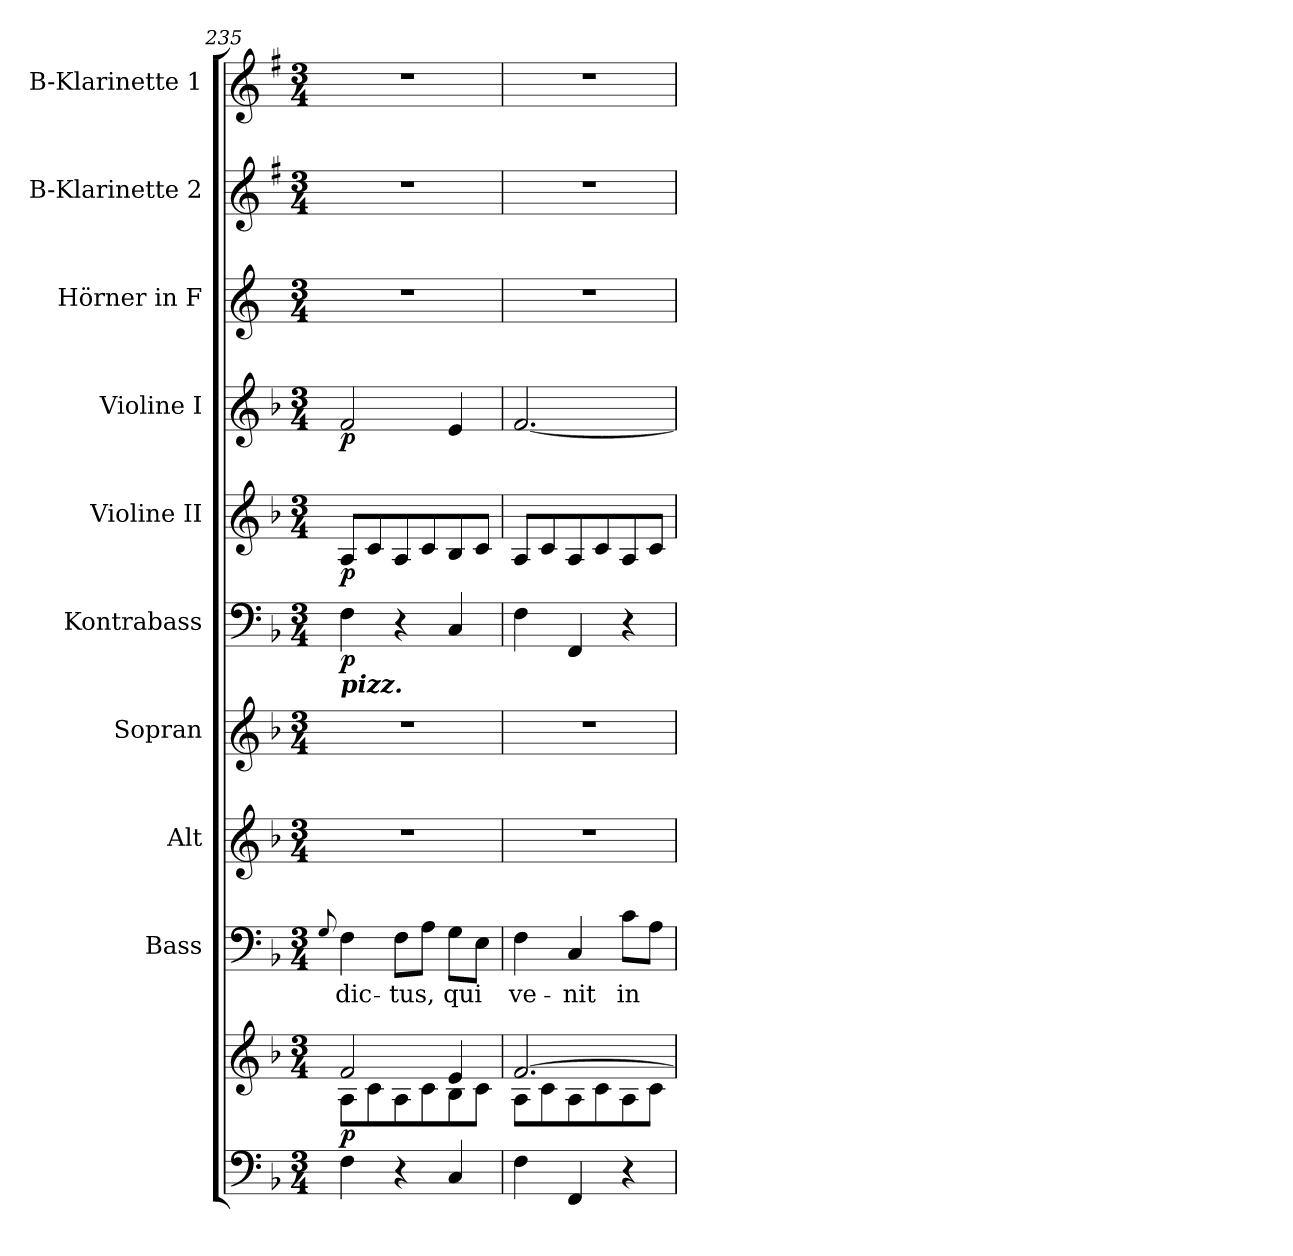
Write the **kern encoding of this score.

**kern	**kern	**dynam	**kern	**text	**kern	**kern	**kern	**dynam	**kern	**dynam	**kern	**dynam	**kern	**kern	**kern
*part10	*part10	*part10	*part9	*part9	*part8	*part7	*part6	*part6	*part5	*part5	*part4	*part4	*part3	*part2	*part1
*staff11	*staff10	*staff10/11	*staff9	*staff9	*staff8	*staff7	*staff6	*staff6	*staff5	*staff5	*staff4	*staff4	*staff3	*staff2	*staff1
*	*	*	*I"Bass	*	*I"Alt	*I"Sopran	*I"Kontrabass	*	*I"Violine II	*	*I"Violine I	*	*I"Hörner in F	*I"B-Klarinette 2	*I"B-Klarinette 1
*	*	*	*I'B.	*	*I'A.	*I'S.	*I'Kb.	*	*I'Vl. II	*	*I'Vl. I	*	*	*I'B Kl. 2	*I'B Kl. 1
*clefF4	*clefG2	*	*clefF4	*	*clefG2	*clefG2	*clefF4	*	*clefG2	*	*clefG2	*	*clefG2	*clefG2	*clefG2
*	*	*	*	*	*	*	*ITrd7c12	*	*	*	*	*	*ITrd4c7	*ITrd1c2	*ITrd1c2
*k[b-]	*k[b-]	*	*k[b-]	*	*k[b-]	*k[b-]	*k[b-]	*	*k[b-]	*	*k[b-]	*	*k[b-]	*k[b-]	*k[b-]
*F:	*F:	*	*F:	*	*F:	*F:	*F:	*	*F:	*	*F:	*	*F:	*F:	*F:
*M3/4	*M3/4	*	*M3/4	*	*M3/4	*M3/4	*M3/4	*	*M3/4	*	*M3/4	*	*M3/4	*M3/4	*M3/4
=235	=235	=235	=235	=235	=235	=235	=235	=235	=235	=235	=235	=235	=235	=235	=235
.	.	.	8qqG/	.	.	.	.	.	.	.	.	.	.	.	.
*	*^	*	*	*	*	*	*	*	*	*	*	*	*	*	*
!	!	!	!	!	!	!	!	!LO:TX:b:Bi:t=pizz.	!	!	!	!	!	!	!	!
!	!	!	!LO:DY:b	!	!LO:LY:b	!	!	!	!LO:DY:b	!	!LO:DY:b	!	!LO:DY:b	!	!	!
4F\	2f/	8A\L	p	4F\	-dic-	2.r	2.r	4FF\	p	8A/L	p	2f/	p	2.r	2.r	2.r
.	.	8c\	.	.	.	.	.	.	.	8c/	.	.	.	.	.	.
!	!	!	!	!	!LO:LY:b	!	!	!	!	!	!	!	!	!	!	!
4r	.	8A\	.	8F\L	-tus,	.	.	4r	.	8A/	.	.	.	.	.	.
.	.	8c\	.	8A\J	.	.	.	.	.	8c/	.	.	.	.	.	.
!	!	!	!	!	!LO:LY:b	!	!	!	!	!	!	!	!	!	!	!
4C/	4e/	8B-\	.	8G\L	qui	.	.	4CC/	.	8B-/	.	4e/	.	.	.	.
.	.	8c\J	.	8E\J	.	.	.	.	.	8c/J	.	.	.	.	.	.
=236	=236	=236	=236	=236	=236	=236	=236	=236	=236	=236	=236	=236	=236	=236	=236	=236
!	!	!	!	!	!LO:LY:b	!	!	!	!	!	!	!	!	!	!	!
4F\	[>2.f/	8A\L	.	4F\	ve-	2.r	2.r	4FF\	.	8A/L	.	[2.f/	.	2.r	2.r	2.r
.	.	8c\	.	.	.	.	.	.	.	8c/	.	.	.	.	.	.
!	!	!	!	!	!LO:LY:b	!	!	!	!	!	!	!	!	!	!	!
4FF/	.	8A\	.	4C/	-nit	.	.	4FFF/	.	8A/	.	.	.	.	.	.
.	.	8c\	.	.	.	.	.	.	.	8c/	.	.	.	.	.	.
!	!	!	!	!	!LO:LY:b	!	!	!	!	!	!	!	!	!	!	!
4r	.	8A\	.	8c\L	in	.	.	4r	.	8A/	.	.	.	.	.	.
.	.	8c\J	.	8A\J	.	.	.	.	.	8c/J	.	.	.	.	.	.
*	*v	*v	*	*	*	*	*	*	*	*	*	*	*	*	*	*
=	=	=	=	=	=	=	=	=	=	=	=	=	=	=	=
*-	*-	*-	*-	*-	*-	*-	*-	*-	*-	*-	*-	*-	*-	*-	*-
